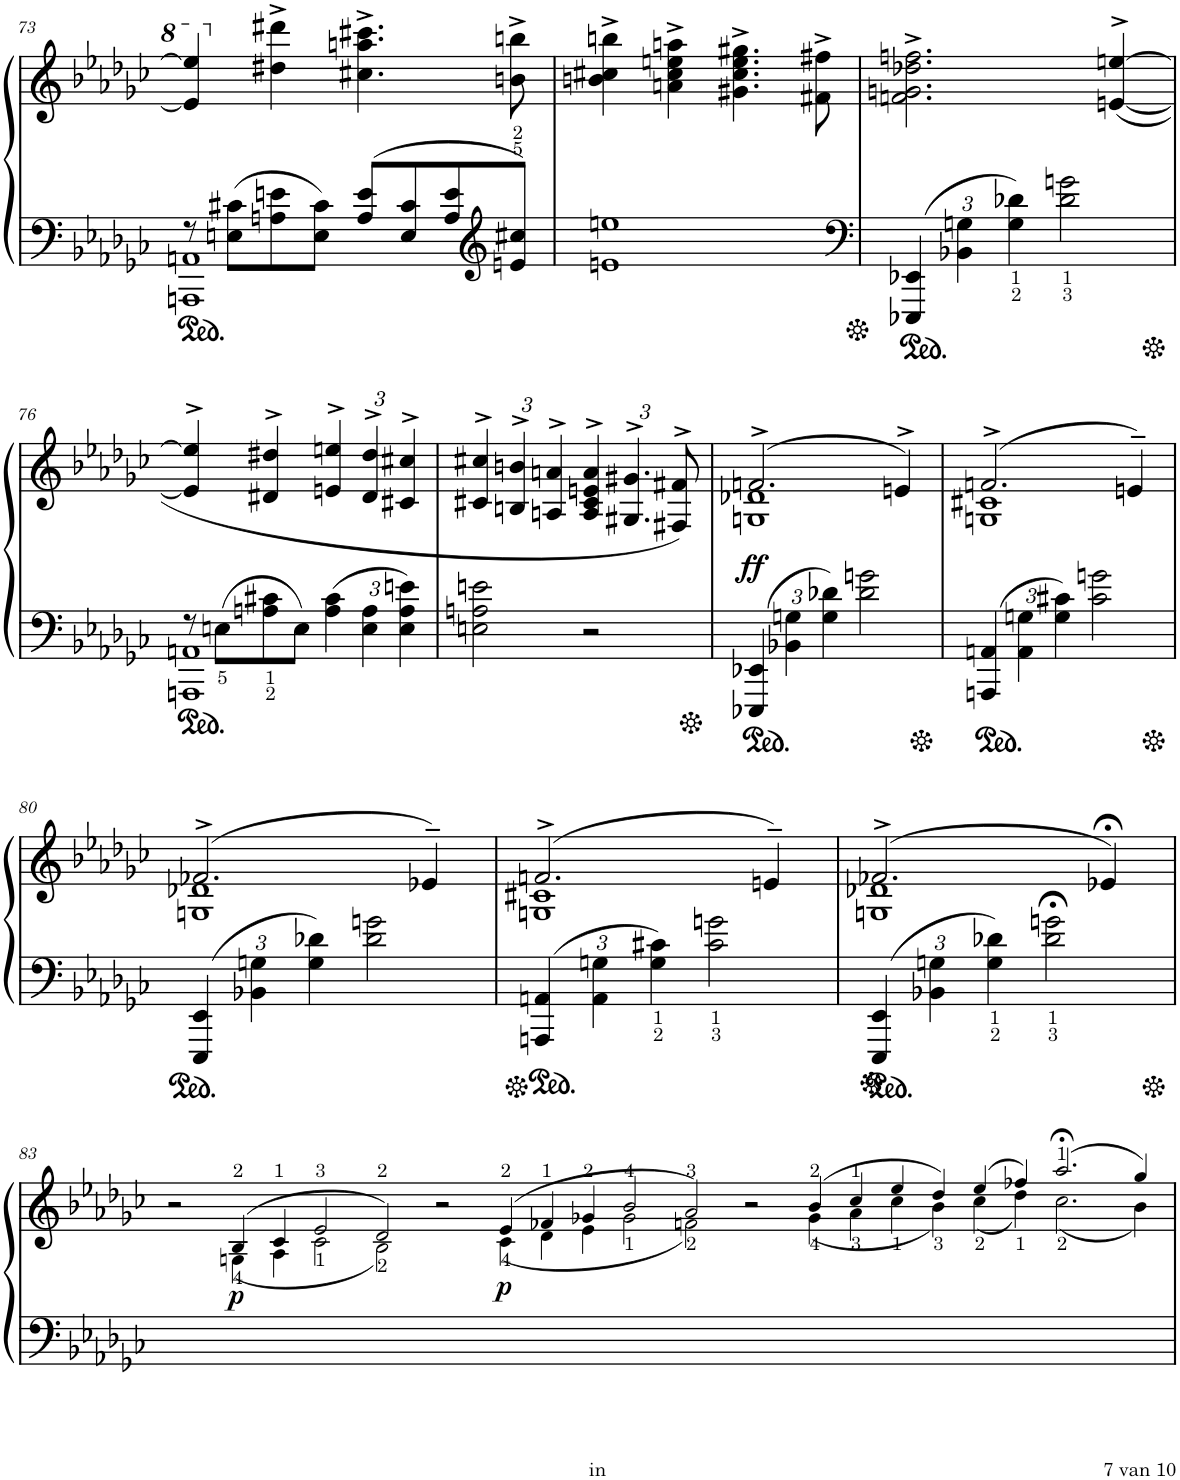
**kern	**kern	**dynam
*part1	*part1	*part1
*staff2	*staff1	*staff1/2
*I"Piano	*	*
*I'Pno.	*	*
!!LO:PB:g=z
*clefF4	*clefG2	*
*k[b-e-a-d-g-c-]	*k[b-e-a-d-g-c-]	*
*M4/4	*M4/4	*
*met(c)	*met(c)	*
=73	=73	=73
*^	*	*
8r	1AAAn 1AAn	4ee/] 4eee/]	.
8En\ 8c#X\L	.	.	.
8An\ 8en\	.	4dd#X\^ 4ddd#X\^	.
8E\ 8c#\J	.	.	.
8A/ 8e/L	.	4.cc#X\^ 4.aan\^ 4.ccc#X\^	.
8E/ 8c#/	.	.	.
8A/ 8e/	.	.	.
*clefG2	*	*	*
8en/ 8cc#X/J	.	8bn\^ 8bbn\^	.
*v	*v	*	*
=74	=74	=74
1en 1een	4bn\^ 4cc#X\^ 4bbn\^	.
.	4an\^ 4cc#\^ 4een\^ 4aan\^	.
.	4.g#X\^ 4.cc#\^ 4.ee\^ 4.gg#X\^	.
.	8f#X\^ 8ff#X\^	.
=75	=75	=75
*clefF4	*	*
*Xbrackettup	*	*
6EEE-X/ 6EE-X/	2.fn\^ 2.gn\^ 2.dd-X\^ 2.ffn\^	.
6BB-X\ 6Gn\	.	.
6G\ 6d-X\	.	.
2d-\ 2gn\	.	.
.	([4en/^> [4een/^>	.
!!LO:LB:g=z
=76	=76	=76
*^	*	*
8r	1AAAn 1AAn	4e/]^> 4ee/]^>	.
8En\L	.	.	.
8An\ 8c#X\	.	4d#X/^> 4dd#X/^>	.
8E\J	.	.	.
*	*	*Xbrackettup	*
6A\ 6c#\	.	6en/^> 6een/^>	.
6E\ 6A\	.	6d#/^> 6dd#/^>	.
6E\ 6A\ 6en\	.	6c#X/^> 6cc#X/^>	.
*v	*v	*	*
=77	=77	=77
2En\ 2An\ 2en\	6c#X/^> 6cc#X/^>	.
.	6Bn/^> 6bn/^>	.
.	6An/^> 6an/^>	.
2r	6A/^> 6c#/^> 6en/^> 6a/^>	.
.	6.G#X/^> 6.g#X/^>	.
.	12F#X/^> 12f#X/^>)	.
=78	=78	=78
*	*^	*
!	!	!	!LO:DY:b
6EEE-X/ 6EE-X/	(2.fn^/	1Gn 1d-X	ff
6BB-X\ 6Gn\	.	.	.
6G\ 6d-X\	.	.	.
2d-\ 2gn\	.	.	.
.	4en^/)	.	.
=79	=79	=79	=79
6AAAn/ 6AAn/	(2.fn^/	1Gn 1c#X	.
6AA\ 6Gn\	.	.	.
6G\ 6c#X\	.	.	.
2c#\ 2gn\	.	.	.
.	4en~/)	.	.
!!LO:LB:g=z	!!
=80	=80	=80	=80
6EEE-/ 6EE-/	(2.f-X^/	1Gn 1d-X	.
6BB-X\ 6Gn\	.	.	.
6G\ 6d-X\	.	.	.
2d-\ 2gn\	.	.	.
.	4e-X~/)	.	.
=81	=81	=81	=81
6AAAn/ 6AAn/	(2.fn^/	1Gn 1c#X	.
6AA\ 6Gn\	.	.	.
6G\ 6c#X\	.	.	.
2c#\ 2gn\	.	.	.
.	4en~/)	.	.
=82	=82	=82	=82
6EEE-/ 6EE-/	(2.f-X^/	1Gn 1d-X	.
6BB-X\ 6Gn\	.	.	.
6G\ 6d-X\	.	.	.
2d-\;< 2gn\;<	.	.	.
.	4e-X;</)	.	.
!!LO:LB:g=z	!!
=83	=83	=83	=83
2r	2r	2ryy	.
!	!	!	!LO:DY:b
1.ryy	(>4B-!/	(<4Gn!\	p
.	4c-!/	4A-!\	.
.	2e-!/	2c-!\	.
.	2d-!/)	2B-!\)	.
2r	2r	2ryy	.
!	!	!	!LO:DY:b
1..ryy	(>4e-!/	(<4c-!\	p
.	4f-X!/	4d-!\	.
.	4g-X!/	4e-!\	.
.	2b-!/	2g-!\	.
.	2a-!/)	2fn!\)	.
2r	2r	2ryy	.
0ryy	(>4b-!/	(<4g-!\	.
.	4cc-!/	4a-!\	.
.	4ee-!/	4cc-!\	.
.	4dd-!/)	4b-!\)	.
.	(>4ee-!/	(<4cc-!\	.
.	4ff-X!/)	4dd-!\)	.
.	(>2.aa-;<!/	(<2.cc-!\	.
2ryy	.	.	.
.	4gg-!/)	4b-!\)	.
*	*v	*v	*
=	=	=
*-	*-	*-
